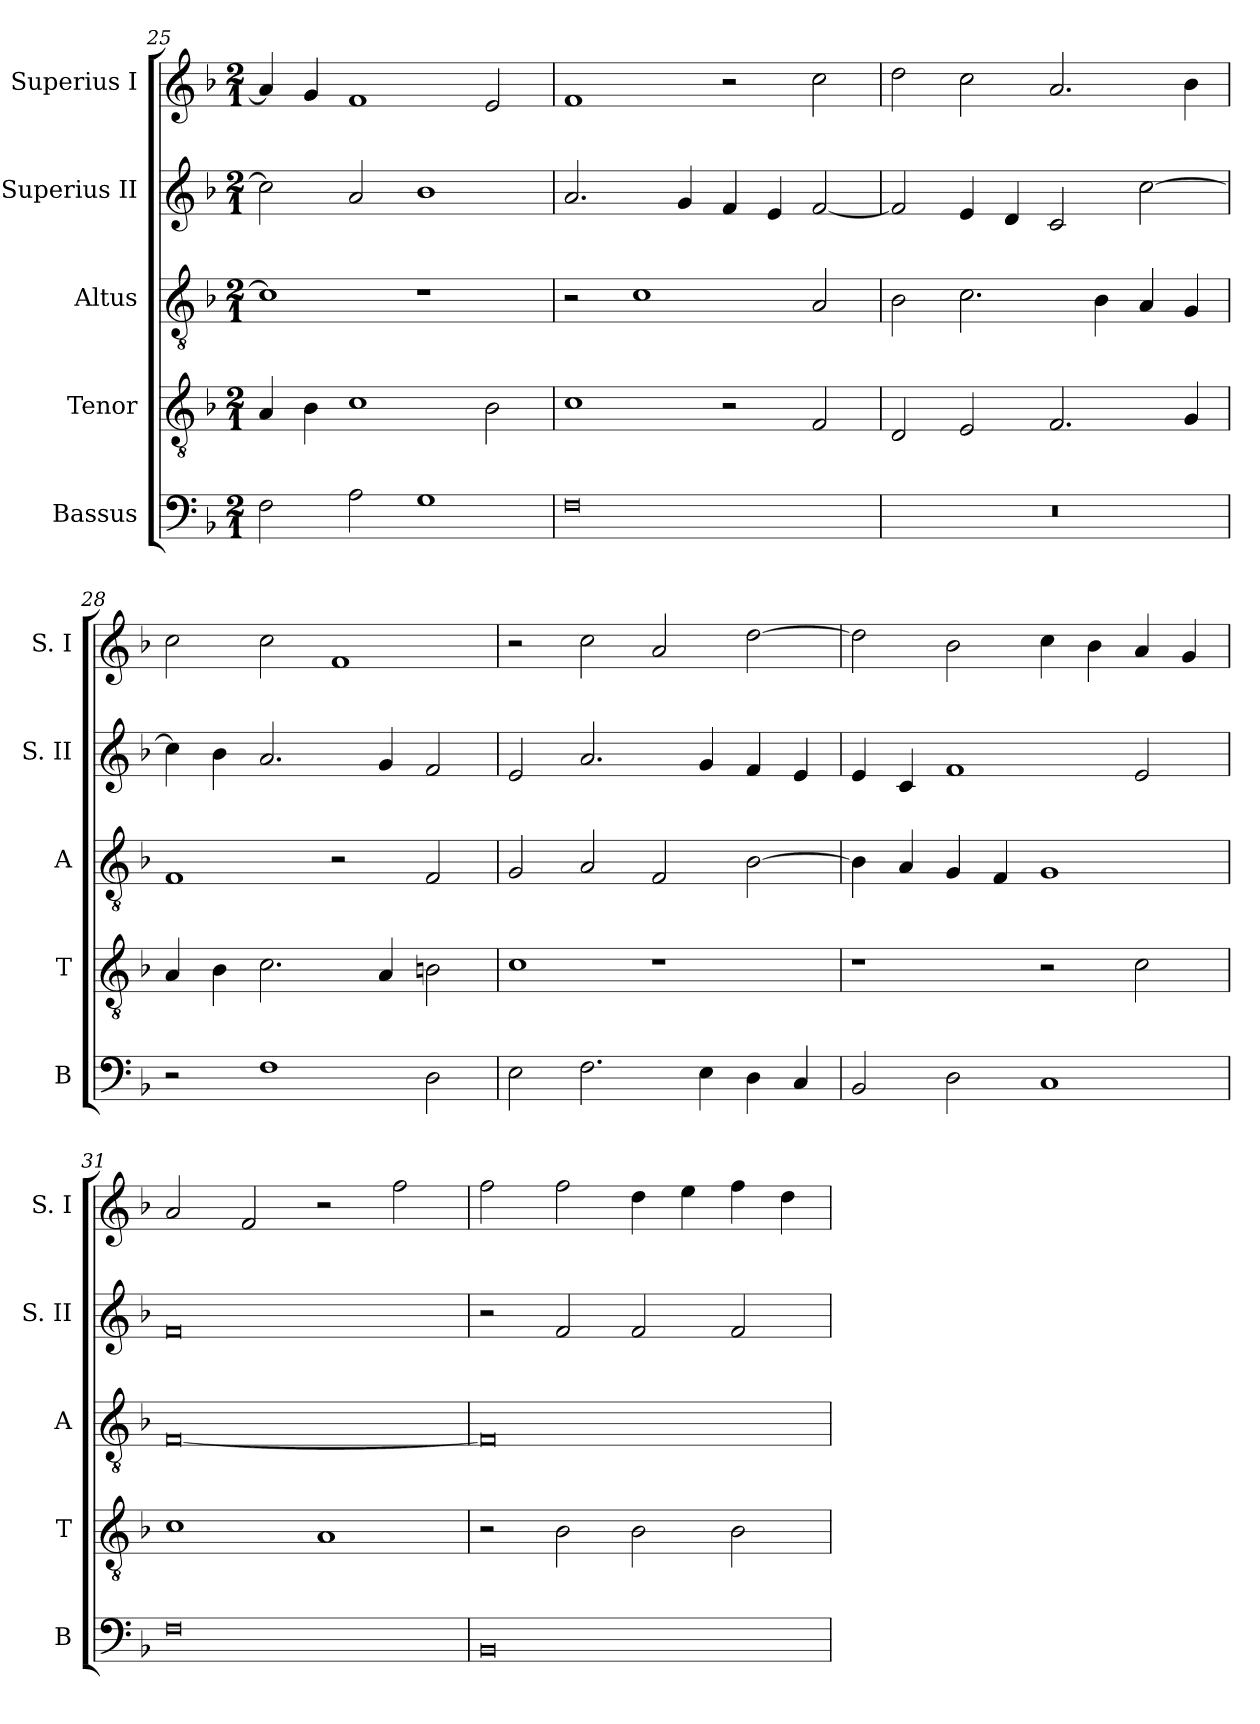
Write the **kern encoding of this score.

**kern	**kern	**kern	**kern	**kern
*part5	*part4	*part3	*part2	*part1
*staff5	*staff4	*staff3	*staff2	*staff1
*I"Bassus	*I"Tenor	*I"Altus	*I"Superius II	*I"Superius I
*I'B	*I'T	*I'A	*I'S. II	*I'S. I
*clefF4	*clefGv2	*clefGv2	*clefG2	*clefG2
*k[b-]	*k[b-]	*k[b-]	*k[b-]	*k[b-]
*F:	*F:	*F:	*F:	*F:
*M2/1	*M2/1	*M2/1	*M2/1	*M2/1
=25	=25	=25	=25	=25
2F	4A	1c]	2cc]	4a]
.	4B-	.	.	4g
2A	1c	.	2a	1f
1G	.	1r	1b-	.
.	2B-	.	.	2e
=26	=26	=26	=26	=26
0F	1c	2r	2.a	1f
.	.	1c	.	.
.	.	.	4g	.
.	2r	.	4f	2r
.	.	.	4e	.
.	2F	2A	[2f	2cc
=27	=27	=27	=27	=27
0r	2D	2B-	2f]	2dd
.	2E	2.c	4e	2cc
.	.	.	4d	.
.	2.F	.	2c	2.a
.	.	4B-	.	.
.	.	4A	[2cc	.
.	4G	4G	.	4b-
=28	=28	=28	=28	=28
2r	4A	1F	4cc]	2cc
.	4B-	.	4b-	.
1F	2.c	.	2.a	2cc
.	.	2r	.	1f
.	4A	.	4g	.
2D	2Bn	2F	2f	.
=29	=29	=29	=29	=29
2E	1c	2G	2e	2r
2.F	.	2A	2.a	2cc
.	1r	2F	.	2a
4E	.	.	4g	.
4D	.	[2B-	4f	[2dd
4C	.	.	4e	.
=30	=30	=30	=30	=30
2BB-	1r	4B-]	4e	2dd]
.	.	4A	4c	.
2D	.	4G	1f	2b-
.	.	4F	.	.
1C	2r	1G	.	4cc
.	.	.	.	4b-
.	2c	.	2e	4a
.	.	.	.	4g
=31	=31	=31	=31	=31
0F	1c	[0F	0f	2a
.	.	.	.	2f
.	1A	.	.	2r
.	.	.	.	2ff
=32	=32	=32	=32	=32
0BB-	2r	0F]	2r	2ff
.	2B-	.	2f	2ff
.	2B-	.	2f	4dd
.	.	.	.	4ee
.	2B-	.	2f	4ff
.	.	.	.	4dd
=	=	=	=	=
*-	*-	*-	*-	*-
